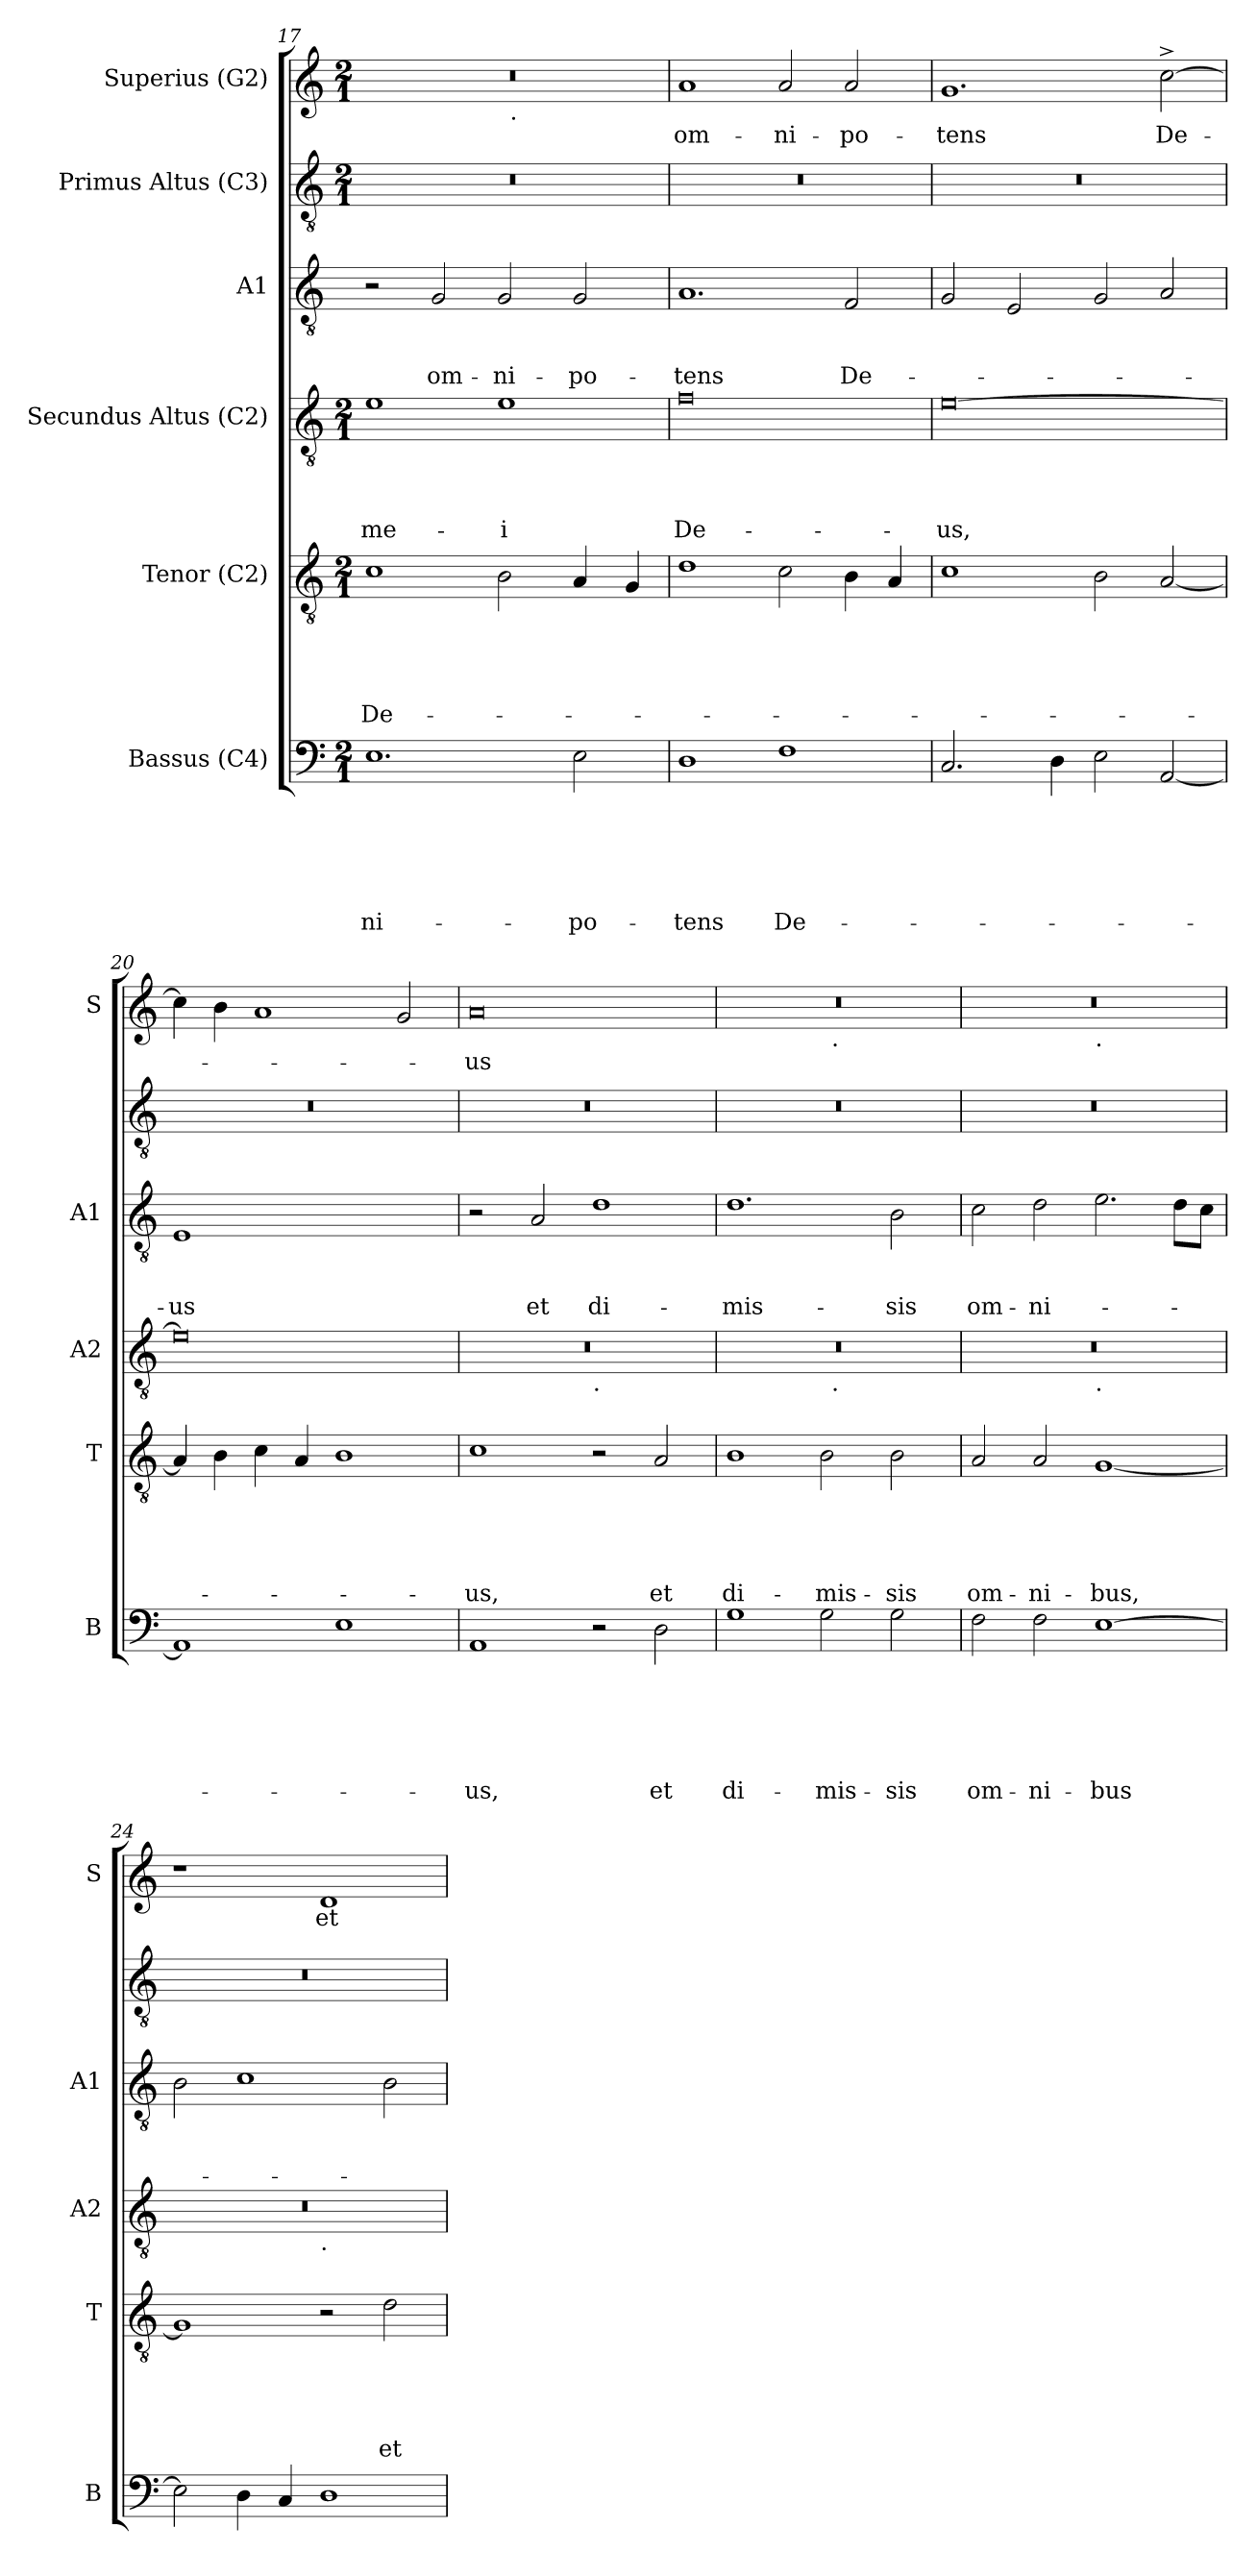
**kern	**text	**text	**text	**text	**text	**text	**kern	**text	**text	**text	**text	**text	**kern	**text	**text	**text	**text	**kern	**text	**text	**text	**kern	**kern	**text
*part6	*part6	*part6	*part6	*part6	*part6	*part6	*part5	*part5	*part5	*part5	*part5	*part5	*part4	*part4	*part4	*part4	*part4	*part3	*part3	*part3	*part3	*part2	*part1	*part1
*staff6	*staff6	*staff6	*staff6	*staff6	*staff6	*staff6	*staff5	*staff5	*staff5	*staff5	*staff5	*staff5	*staff4	*staff4	*staff4	*staff4	*staff4	*staff3	*staff3	*staff3	*staff3	*staff2	*staff1	*staff1
*I"Bassus (C4)	*	*	*	*	*	*	*I"Tenor (C2)	*	*	*	*	*	*I"Secundus Altus (C2)	*	*	*	*	*I"A1	*	*	*	*I"Primus Altus (C3)	*I"Superius (G2)	*
*I'B	*	*	*	*	*	*	*I'T	*	*	*	*	*	*I'A2	*	*	*	*	*I'A1	*	*	*	*	*I'S	*
!!LO:PB:g=z
*clefF4	*	*	*	*	*	*	*clefGv2	*	*	*	*	*	*clefGv2	*	*	*	*	*clefGv2	*	*	*	*clefGv2	*clefG2	*
*k[]	*	*	*	*	*	*	*k[]	*	*	*	*	*	*k[]	*	*	*	*	*k[]	*	*	*	*k[]	*k[]	*
*C:	*	*	*	*	*	*	*C:	*	*	*	*	*	*C:	*	*	*	*	*C:	*	*	*	*C:	*C:	*
*M2/1	*	*	*	*	*	*	*M2/1	*	*	*	*	*	*M2/1	*	*	*	*	*	*	*	*	*M2/1	*M2/1	*
=17	=17	=17	=17	=17	=17	=17	=17	=17	=17	=17	=17	=17	=17	=17	=17	=17	=17	=17	=17	=17	=17	=17	=17	=17
!	!	!	!	!	!	!LO:LY:b	!	!	!	!	!	!LO:LY:b	!	!	!	!	!LO:LY:b	!	!	!	!	!	!	!
*	*	*	*	*	*	*	*	*	*	*	*	*	*	*	*	*	*	*	*	*	*	*	*^	*
1.E	.	.	.	.	.	-ni-	1c	.	.	.	.	De-	1e	.	.	.	me-	2r	.	.	.	0r	0r	1ryy	.
!	!	!	!	!	!	!	!	!	!	!	!	!	!	!	!	!	!	!	!	!	!LO:LY:b	!	!	!	!
.	.	.	.	.	.	.	.	.	.	.	.	.	.	.	.	.	.	2G/	.	.	om-	.	.	.	.
!	!	!	!	!	!	!	!	!	!	!	!	!	!	!	!	!	!LO:LY:b:rj	!	!	!	!LO:LY:b	!	!	!	!
.	.	.	.	.	.	.	2B\	.	.	.	.	.	1e	.	.	.	-i	2G/	.	.	-ni-	.	.	32ryy	.
!	!	!	!	!	!	!	!	!	!	!	!	!	!	!	!	!	!	!	!	!	!	!	!	!LO:TX:b:t=.	!
.	.	.	.	.	.	.	.	.	.	.	.	.	.	.	.	.	.	.	.	.	.	.	.	2ryy	.
!	!	!	!	!	!	!LO:LY:b	!	!	!	!	!	!	!	!	!	!	!	!	!	!	!LO:LY:b	!	!	!	!
2E\	.	.	.	.	.	-po-	4A/	.	.	.	.	.	.	.	.	.	.	2G/	.	.	-po-	.	.	.	.
.	.	.	.	.	.	.	.	.	.	.	.	.	.	.	.	.	.	.	.	.	.	.	.	4...ryy	.
.	.	.	.	.	.	.	4G/	.	.	.	.	.	.	.	.	.	.	.	.	.	.	.	.	.	.
=18	=18	=18	=18	=18	=18	=18	=18	=18	=18	=18	=18	=18	=18	=18	=18	=18	=18	=18	=18	=18	=18	=18	=18	=18	=18
!	!	!	!	!	!	!LO:LY:b	!	!	!	!	!	!	!	!	!	!	!LO:LY:b:rj	!	!	!	!LO:LY:b	!	!	!	!LO:LY:b
*	*	*	*	*	*	*	*	*	*	*	*	*	*	*	*	*	*	*	*	*	*	*	*v	*v	*
1D	.	.	.	.	.	-tens	1d	.	.	.	.	.	0f	.	.	.	De-	1.A	.	.	-tens	0r	1a	-om-
!	!	!	!	!	!	!LO:LY:b	!	!	!	!	!	!	!	!	!	!	!	!	!	!	!	!	!	!LO:LY:b
1F	.	.	.	.	.	De-	2c\	.	.	.	.	.	.	.	.	.	.	.	.	.	.	.	2a/	-ni-
!	!	!	!	!	!	!	!	!	!	!	!	!	!	!	!	!	!	!	!	!	!LO:LY:b	!	!	!LO:LY:b
.	.	.	.	.	.	.	4B\	.	.	.	.	.	.	.	.	.	.	2F/	.	.	De-	.	2a/	-po-
.	.	.	.	.	.	.	4A/	.	.	.	.	.	.	.	.	.	.	.	.	.	.	.	.	.
=19	=19	=19	=19	=19	=19	=19	=19	=19	=19	=19	=19	=19	=19	=19	=19	=19	=19	=19	=19	=19	=19	=19	=19	=19
!	!	!	!	!	!	!	!	!	!	!	!	!	!	!	!	!	!LO:LY:b	!	!	!	!	!	!	!LO:LY:b
2.C/	.	.	.	.	.	.	1c	.	.	.	.	.	[>0e	.	.	.	-us,	2G/	.	.	.	0r	1.g	-tens
.	.	.	.	.	.	.	.	.	.	.	.	.	.	.	.	.	.	2E/	.	.	.	.	.	.
4D\	.	.	.	.	.	.	.	.	.	.	.	.	.	.	.	.	.	.	.	.	.	.	.	.
2E\	.	.	.	.	.	.	2B\	.	.	.	.	.	.	.	.	.	.	2G/	.	.	.	.	.	.
!	!	!	!	!	!	!	!	!	!	!	!	!	!	!	!	!	!	!	!	!	!	!	!	!LO:LY:b
[<2AA/	.	.	.	.	.	.	[<2A/	.	.	.	.	.	.	.	.	.	.	2A/	.	.	.	.	[>2cc^>\	De-
=20	=20	=20	=20	=20	=20	=20	=20	=20	=20	=20	=20	=20	=20	=20	=20	=20	=20	=20	=20	=20	=20	=20	=20	=20
*	*	*	*	*	*	*	*	*	*	*	*	*	*	*	*	*	*	*^	*	*	*	*	*	*
!	!	!	!	!	!	!	!	!	!	!	!	!	!	!	!	!	!	!	!LO:N:vis=1	!	!	!LO:LY:b	!	!	!
1AA]	.	.	.	.	.	.	4A/]	.	.	.	.	.	0e]	.	.	.	.	1E	0rC	.	.	-us	0r	4cc\]	.
.	.	.	.	.	.	.	4B\	.	.	.	.	.	.	.	.	.	.	.	.	.	.	.	.	4b\	.
.	.	.	.	.	.	.	4c\	.	.	.	.	.	.	.	.	.	.	.	.	.	.	.	.	1a	.
.	.	.	.	.	.	.	4A/	.	.	.	.	.	.	.	.	.	.	.	.	.	.	.	.	.	.
1E	.	.	.	.	.	.	1B	.	.	.	.	.	.	.	.	.	.	1ryy	.	.	.	.	.	.	.
.	.	.	.	.	.	.	.	.	.	.	.	.	.	.	.	.	.	.	.	.	.	.	.	2g/	.
*	*	*	*	*	*	*	*	*	*	*	*	*	*	*	*	*	*	*v	*v	*	*	*	*	*	*
=21	=21	=21	=21	=21	=21	=21	=21	=21	=21	=21	=21	=21	=21	=21	=21	=21	=21	=21	=21	=21	=21	=21	=21	=21
!	!	!	!	!	!	!LO:LY:b	!	!	!	!	!	!LO:LY:b	!	!	!	!	!	!	!	!	!	!	!	!LO:LY:b:rj
*	*	*	*	*	*	*	*	*	*	*	*	*	*^	*	*	*	*	*	*	*	*	*	*	*
1AA	.	.	.	.	.	-us,	1c	.	.	.	.	-us,	0r	1ryy	.	.	.	.	2r	.	.	.	0r	0a	-us
!	!	!	!	!	!	!	!	!	!	!	!	!	!	!	!	!	!	!	!	!	!	!LO:LY:b	!	!	!
.	.	.	.	.	.	.	.	.	.	.	.	.	.	.	.	.	.	.	2A/	.	.	et	.	.	.
!	!	!	!	!	!	!	!	!	!	!	!	!	!	!LO:TX:b:t=.	!	!	!	!	!	!	!	!	!	!	!
!	!	!	!	!	!	!	!	!	!	!	!	!	!	!	!	!	!	!	!	!	!	!LO:LY:b	!	!	!
2r	.	.	.	.	.	.	2r	.	.	.	.	.	.	1ryy	.	.	.	.	1d	.	.	di-	.	.	.
!	!	!	!	!	!	!LO:LY:b	!	!	!	!	!	!LO:LY:b	!	!	!	!	!	!	!	!	!	!	!	!	!
2D\	.	.	.	.	.	et	2A/	.	.	.	.	et	.	.	.	.	.	.	.	.	.	.	.	.	.
!!LO:LB:g=z
=22	=22	=22	=22	=22	=22	=22	=22	=22	=22	=22	=22	=22	=22	=22	=22	=22	=22	=22	=22	=22	=22	=22	=22	=22	=22
!	!	!	!	!	!	!LO:LY:b	!	!	!	!	!	!LO:LY:b	!	!	!	!	!	!	!	!	!	!LO:LY:b	!	!	!
*	*	*	*	*	*	*	*	*	*	*	*	*	*	*	*	*	*	*	*	*	*	*	*	*^	*
1G	.	.	.	.	.	di-	1B	.	.	.	.	di-	0r	1ryy	.	.	.	.	1.d	.	.	-mis-	0r	0r	1ryy	.
!	!	!	!	!	!	!LO:LY:b	!	!	!	!	!	!LO:LY:b	!	!	!	!	!	!	!	!	!	!	!	!	!	!
2G\	.	.	.	.	.	-mis-	2B\	.	.	.	.	-mis-	.	32ryy	.	.	.	.	.	.	.	.	.	.	32ryy	.
!	!	!	!	!	!	!	!	!	!	!	!	!	!	!	!	!	!	!	!	!	!	!	!	!	!LO:TX:b:t=.	!
!	!	!	!	!	!	!	!	!	!	!	!	!	!	!LO:TX:b:t=.	!	!	!	!	!	!	!	!	!	!	!	!
.	.	.	.	.	.	.	.	.	.	.	.	.	.	2ryy	.	.	.	.	.	.	.	.	.	.	2ryy	.
!	!	!	!	!	!	!LO:LY:b	!	!	!	!	!	!LO:LY:b	!	!	!	!	!	!	!	!	!	!LO:LY:b	!	!	!	!
2G\	.	.	.	.	.	-sis	2B\	.	.	.	.	-sis	.	.	.	.	.	.	2B\	.	.	-sis	.	.	.	.
.	.	.	.	.	.	.	.	.	.	.	.	.	.	4...ryy	.	.	.	.	.	.	.	.	.	.	4...ryy	.
=23	=23	=23	=23	=23	=23	=23	=23	=23	=23	=23	=23	=23	=23	=23	=23	=23	=23	=23	=23	=23	=23	=23	=23	=23	=23	=23
!	!	!	!	!	!	!LO:LY:b	!	!	!	!	!	!LO:LY:b	!	!	!	!	!	!	!	!	!	!LO:LY:b	!	!	!	!
2F\	.	.	.	.	.	om-	2A/	.	.	.	.	om-	0r	1ryy	.	.	.	.	2c\	.	.	om-	0r	0r	1ryy	.
!	!	!	!	!	!	!LO:LY:b	!	!	!	!	!	!LO:LY:b	!	!	!	!	!	!	!	!	!	!LO:LY:b	!	!	!	!
2F\	.	.	.	.	.	-ni-	2A/	.	.	.	.	-ni-	.	.	.	.	.	.	2d\	.	.	-ni-	.	.	.	.
!	!	!	!	!	!	!	!	!	!	!	!	!	!	!	!	!	!	!	!	!	!	!	!	!	!LO:TX:b:t=.	!
!	!	!	!	!	!	!	!	!	!	!	!	!	!	!LO:TX:b:t=.	!	!	!	!	!	!	!	!	!	!	!	!
!	!	!	!	!	!	!LO:LY:b	!	!	!	!	!	!LO:LY:b	!	!	!	!	!	!	!	!	!	!	!	!	!	!
[>1E	.	.	.	.	.	-bus	[<1G	.	.	.	.	-bus,	.	1ryy	.	.	.	.	2.e\	.	.	.	.	.	1ryy	.
.	.	.	.	.	.	.	.	.	.	.	.	.	.	.	.	.	.	.	8d\L	.	.	.	.	.	.	.
.	.	.	.	.	.	.	.	.	.	.	.	.	.	.	.	.	.	.	8c\J	.	.	.	.	.	.	.
*	*	*	*	*	*	*	*	*	*	*	*	*	*	*	*	*	*	*	*	*	*	*	*	*v	*v	*
=24	=24	=24	=24	=24	=24	=24	=24	=24	=24	=24	=24	=24	=24	=24	=24	=24	=24	=24	=24	=24	=24	=24	=24	=24	=24
2E\]	.	.	.	.	.	.	1G]	.	.	.	.	.	0r	1ryy	.	.	.	.	2B\	.	.	.	0r	1r	.
4D\	.	.	.	.	.	.	.	.	.	.	.	.	.	.	.	.	.	.	1c	.	.	.	.	.	.
4C/	.	.	.	.	.	.	.	.	.	.	.	.	.	.	.	.	.	.	.	.	.	.	.	.	.
!	!	!	!	!	!	!	!	!	!	!	!	!	!	!LO:TX:b:t=.	!	!	!	!	!	!	!	!	!	!	!
!	!	!	!	!	!	!	!	!	!	!	!	!	!	!	!	!	!	!	!	!	!	!	!	!	!LO:LY:b
1D	.	.	.	.	.	.	2r	.	.	.	.	.	.	1ryy	.	.	.	.	.	.	.	.	.	1d	et
!	!	!	!	!	!	!	!	!	!	!	!	!LO:LY:b	!	!	!	!	!	!	!	!	!	!	!	!	!
.	.	.	.	.	.	.	2d\	.	.	.	.	et	.	.	.	.	.	.	2B\	.	.	.	.	.	.
*	*	*	*	*	*	*	*	*	*	*	*	*	*v	*v	*	*	*	*	*	*	*	*	*	*	*
=	=	=	=	=	=	=	=	=	=	=	=	=	=	=	=	=	=	=	=	=	=	=	=	=
*-	*-	*-	*-	*-	*-	*-	*-	*-	*-	*-	*-	*-	*-	*-	*-	*-	*-	*-	*-	*-	*-	*-	*-	*-
